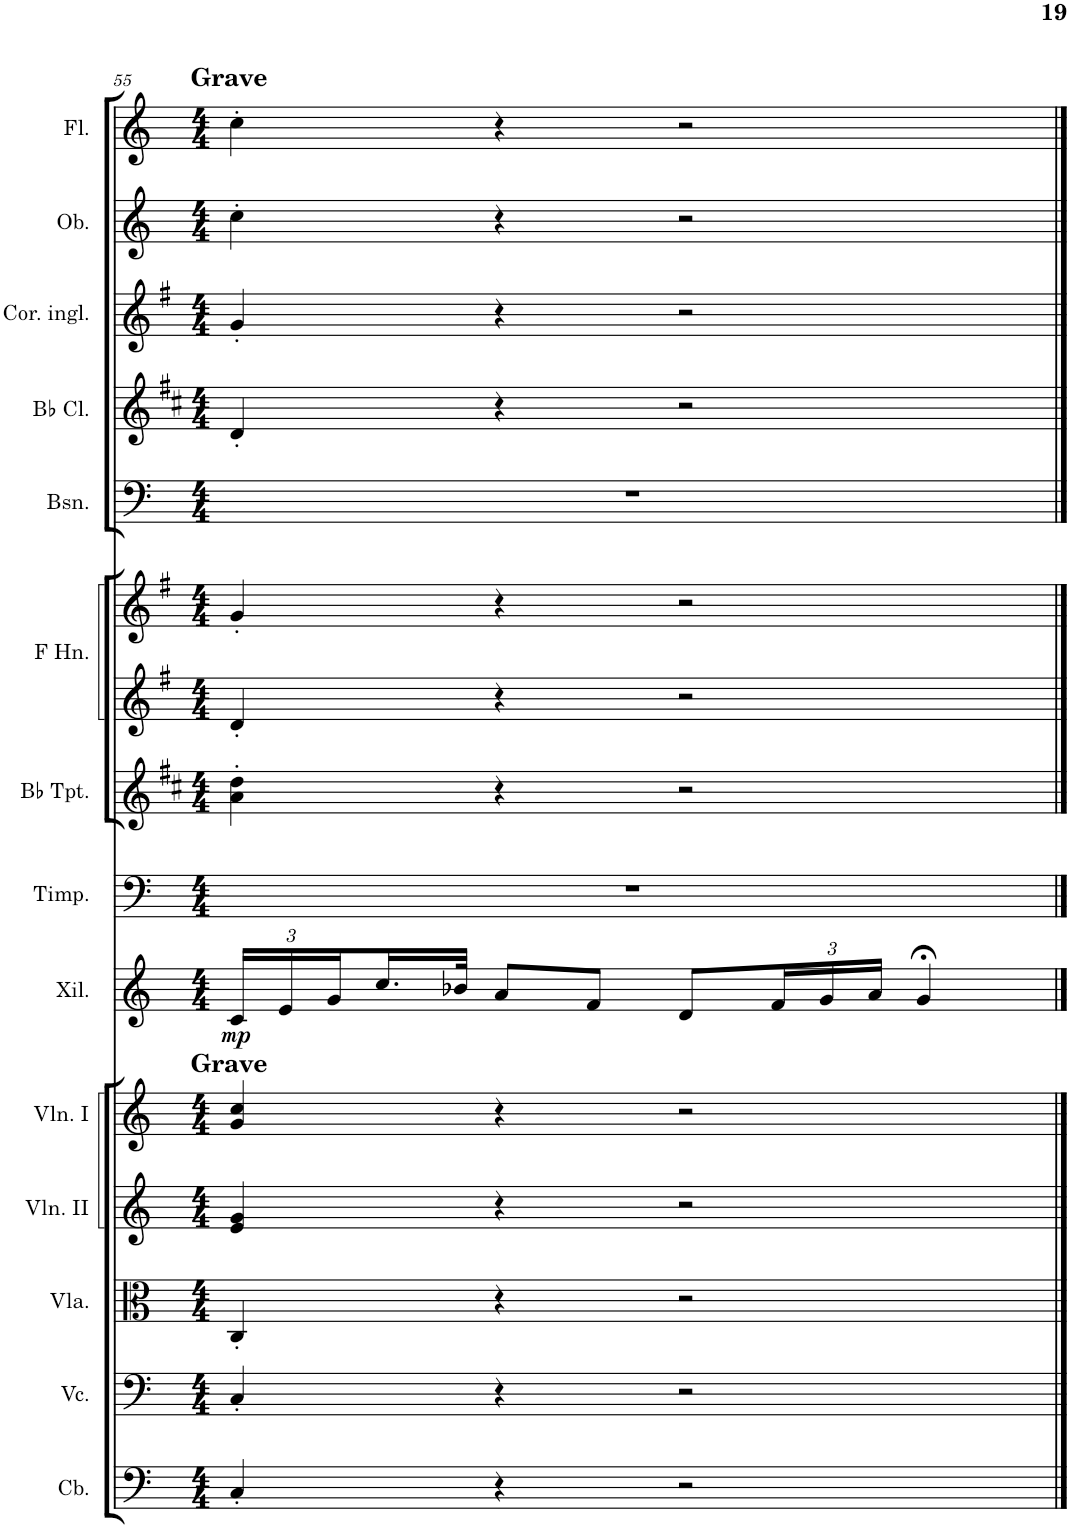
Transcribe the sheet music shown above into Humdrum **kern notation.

**kern	**kern	**kern	**kern	**kern	**kern	**dynam	**kern	**kern	**kern	**kern	**kern	**kern	**kern	**kern	**kern
*part14	*part13	*part12	*part11	*part10	*part9	*part9	*part8	*part7	*part6	*part6	*part5	*part4	*part3	*part2	*part1
*staff15	*staff14	*staff13	*staff12	*staff11	*staff10	*staff10	*staff9	*staff8	*staff7	*staff6	*staff5	*staff4	*staff3	*staff2	*staff1
*I"Contrabasses	*I"Violoncellos	*I"Violas	*I"Violins II	*I"Violins I	*I"Xilofono	*	*I"Timpani	*I"Trumpets in Bb	*I"Horns in F	*	*I"Bassoons	*I"Clarinets in Bb	*I"Corno inglese	*I"Oboes	*I"Flutes
*I'Cb.	*I'Vc.	*I'Vla.	*I'Vln. II	*I'Vln. I	*I'Xil.	*	*I'Timp.	*	*	*	*I'Bsn.	*	*I'Cor. ingl.	*I'Ob.	*I'Fl.
!!LO:PB:g=z
*clefF4	*clefF4	*clefC3	*clefG2	*clefG2	*clefG2	*	*clefF4	*clefG2	*clefG2	*clefG2	*clefF4	*clefG2	*clefG2	*clefG2	*clefG2
*Trd7c12	*	*	*	*	*Trd-7c-12	*	*	*Trd1c2	*Trd4c7	*Trd4c7	*	*Trd1c2	*Trd4c7	*	*
*k[]	*k[]	*k[]	*k[]	*k[]	*k[]	*	*k[]	*k[f#c#]	*k[f#]	*k[f#]	*k[]	*k[f#c#]	*k[f#]	*k[]	*k[]
*M4/4	*M4/4	*M4/4	*M4/4	*M4/4	*M4/4	*	*M4/4	*M4/4	*M4/4	*M4/4	*M4/4	*M4/4	*M4/4	*M4/4	*M4/4
*	*	*	*	*	*Xbrackettup	*	*	*	*	*	*	*	*	*	*
=55	=55	=55	=55	=55	=55	=55	=55	=55	=55	=55	=55	=55	=55	=55	=55
!	!	!	!	!	!	!	!	!	!	!	!	!	!	!	!LO:TX:a:B:t=Grave
!	!	!	!	!LO:TX:a:B:t=Grave	!	!	!	!	!	!	!	!	!	!	!
!	!	!	!	!	!	!LO:DY:b	!	!	!	!	!	!	!	!	!
4C'/	4C'/	4C'/	4e/ 4g/	4g/ 4cc/	24c/LL	mp	1r	4a\' 4dd\'	4d'/	4g'/	1r	4d'/	4g'/	4cc'\	4cc'\
.	.	.	.	.	24e/	.	.	.	.	.	.	.	.	.	.
.	.	.	.	.	24g/	.	.	.	.	.	.	.	.	.	.
.	.	.	.	.	16.cc/	.	.	.	.	.	.	.	.	.	.
.	.	.	.	.	32b-X/JJk	.	.	.	.	.	.	.	.	.	.
4r	4r	4r	4r	4r	8a/L	.	.	4r	4r	4r	.	4r	4r	4r	4r
.	.	.	.	.	8f/J	.	.	.	.	.	.	.	.	.	.
2r	2r	2r	2r	2r	8d/L	.	.	2r	2r	2r	.	2r	2r	2r	2r
.	.	.	.	.	24f/L	.	.	.	.	.	.	.	.	.	.
.	.	.	.	.	24g/	.	.	.	.	.	.	.	.	.	.
.	.	.	.	.	24a/JJ	.	.	.	.	.	.	.	.	.	.
.	.	.	.	.	4g;</	.	.	.	.	.	.	.	.	.	.
==	==	==	==	==	==	==	==	==	==	==	==	==	==	==	==
*-	*-	*-	*-	*-	*-	*-	*-	*-	*-	*-	*-	*-	*-	*-	*-
